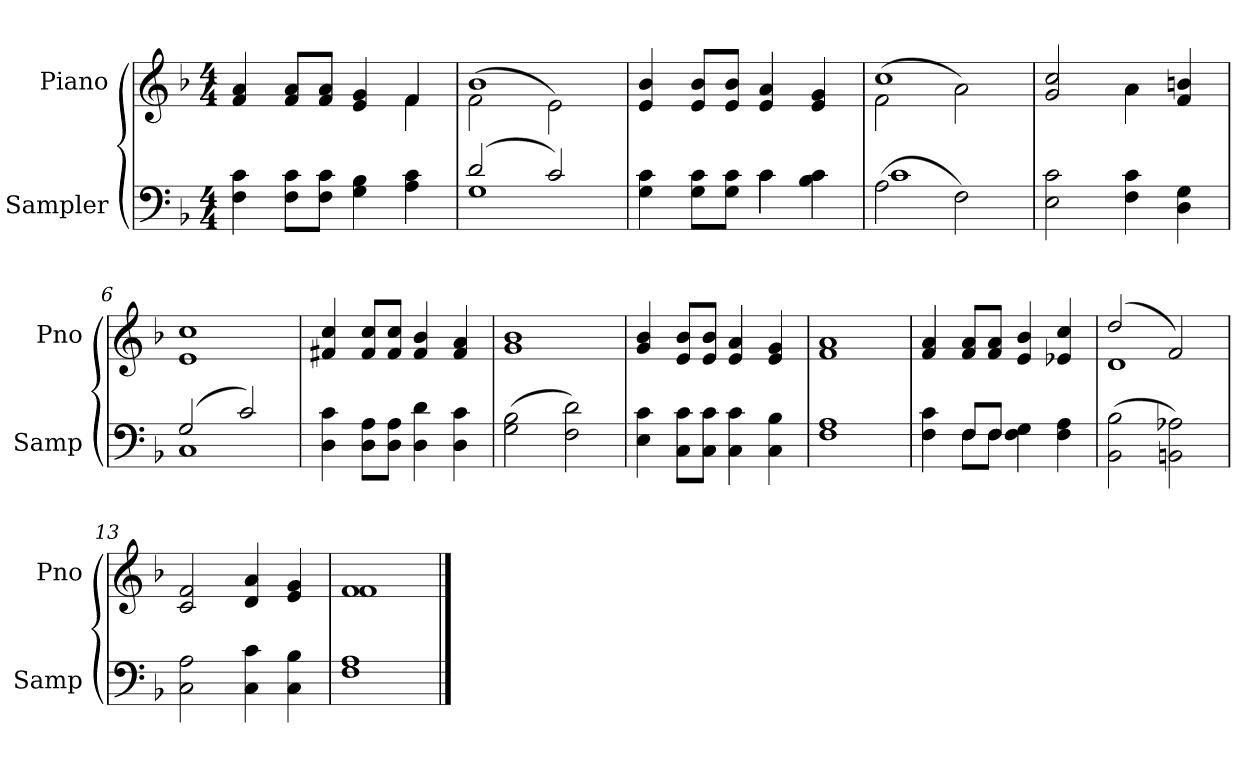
**kern	**kern
*part2	*part1
*staff2	*staff1
*I"Sampler	*I"Piano
*I'Samp	*I'Pno
*clefF4	*clefG2
*k[b-]	*k[b-]
*F:	*F:
*M4/4	*M4/4
=1	=1
*	*^
4F 4c	4f 4a	2.ryy
8F\ 8c\L	8f/ 8a/L	.
8F\ 8c\J	8f/ 8a/J	.
4G 4B-	4e 4g	.
4A 4c	4f/	4f
=2	=2	=2
*^	*	*
(2d/	1G	(2f\	1b-
2c/)	.	2e\)	.
*	*	*v	*v
=3	=3	=3
4G 4c	2ryy	4e 4b-
8G\ 8c\L	.	8e/ 8b-/L
8G\ 8c\J	.	8e/ 8b-/J
4c\	4c	4e 4a
4B-\ 4c\	4ryy	4e 4g
=4	=4	=4
*	*	*^
(2A\	1c	(2f\	1cc
2F\)	.	2a\)	.
*v	*v	*	*
=5	=5	=5
2E 2c	2g 2cc	2ryy
4F 4c	4a\	4a
4D 4G	4f 4bn	4ryy
*	*v	*v
=6	=6
*^	*
(2G/	1C	1e 1cc
2c/)	.	.
*v	*v	*
=7	=7
4D 4c	4f#X 4cc
8D\ 8A\L	8f#/ 8cc/L
8D\ 8A\J	8f#/ 8cc/J
4D 4d	4f# 4b-
4D 4c	4f# 4a
=8	=8
(2G 2B-	1g 1b-
2F 2d)	.
=9	=9
4E 4c	4g 4b-
8C\ 8c\L	8e/ 8b-/L
8C\ 8c\J	8e/ 8b-/J
4C 4c	4e 4a
4C 4B-	4e 4g
=10	=10
1F 1A	1f 1a
=11	=11
*^	*
4F\ 4c\	4ryy	4f 4a
8F/L	8F\L	8f/ 8a/L
8F/J	8F\J	8f/ 8a/J
4F 4G	2ryy	4e 4b-
4F 4A	.	4e-X 4cc
*v	*v	*
=12	=12
*	*^
(2BB- 2B-	(2dd/	1d
2BBn 2A-X)	2f/)	.
*	*v	*v
=13	=13
2C 2A	2c 2f
4C 4c	4d 4a
4C 4B-	4e 4g
=14	=14
*	*^
1F 1A	1f\	1f
*	*v	*v
==	==
*-	*-
